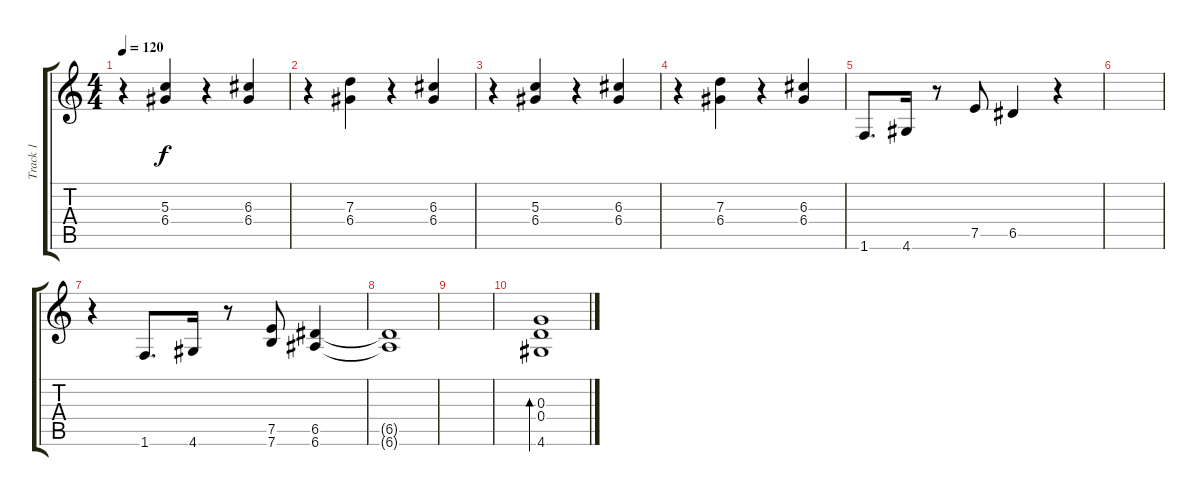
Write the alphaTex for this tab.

\track ("Track 1" "Track 1") {instrument acousticguitarsteel}
\staff {score tabs}
\tuning (E4 B3 G3 D3 A2 E2) {hide}
\ts (4 4)
\tempo 120
\clef g2
\ks c
r.4{dy f} (5.3 6.4).4 r.4 (6.3 6.4).4 |
r.4 (7.3 6.4).4 r.4 (6.3 6.4).4 |
r.4 (5.3 6.4).4 r.4 (6.3 6.4).4 |
r.4 (7.3 6.4).4 r.4 (6.3 6.4).4 |
1.6.8{d} 4.6.16 r.8 7.5.8 6.5.4 r.4 |
|
r.4 1.6.8{d} 4.6.16 r.8 (7.5 7.6).8 (6.5 6.6).4 |
(6.5{t} 6.6{t}).1 |
|
(0.3 0.4 4.6).1{bd 240}
